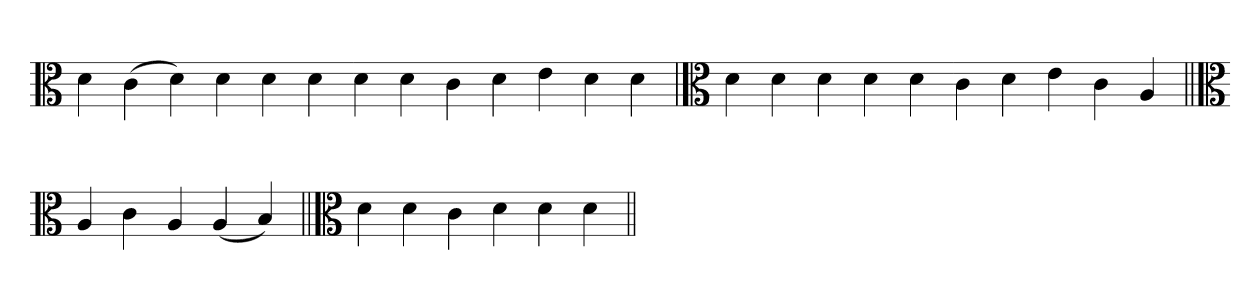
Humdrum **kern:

**kern
*part1
*staff1
*clefC3
=
4d
(4c
4d)
4d
4d
4d
4d
4d
4c
4d
4e
4d
4d
=
*clefC3
4d
4d
4d
4d
4d
4c
4d
4e
4c
4A
=||
*clefC3
4A
4c
4A
(4A
4B)
=||
*clefC3
4d
4d
4c
4d
4d
4d
=||
*-
